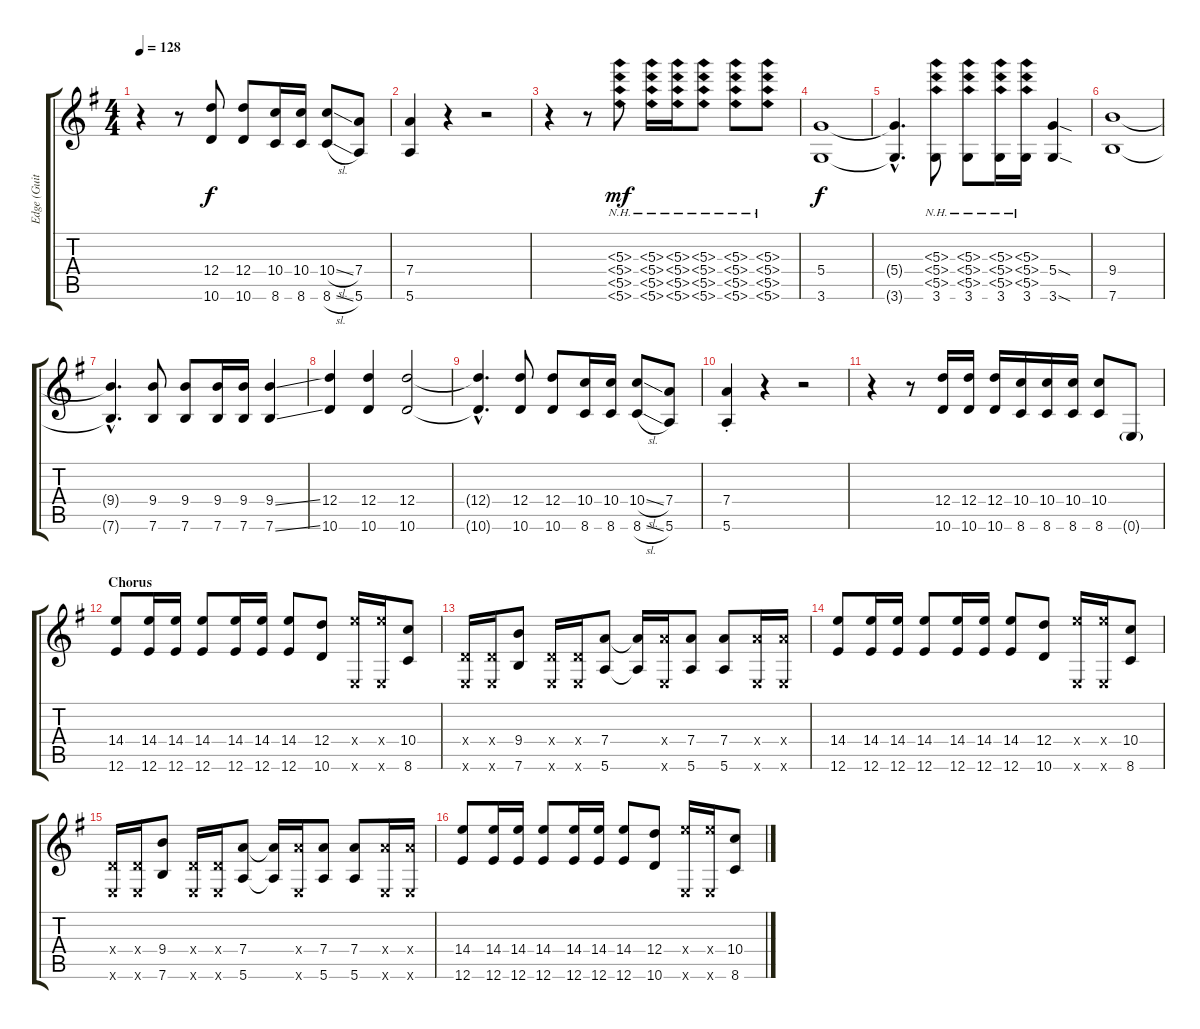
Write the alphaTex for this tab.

\track ("Edge (Guitar1)" "Edge (Guit") {instrument distortionguitar}
\staff {score tabs}
\tuning (E4 B3 G3 D3 A2 E2) {hide}
\ts (4 4)
\tempo 128
\clef g2
\ks g
r.4{dy f} r.8 (12.4 10.6).8 (12.4 10.6).8 (10.4 8.6).16 (10.4 8.6).16 (10.4{sl} 8.6{sl}).8 (7.4 5.6).8 |
(7.4 5.6).4 r.4 r.2 |
r.4 r.8 (5.3{nh} 5.4{nh} 5.5{nh} 5.6{nh}).8{dy mf} (5.3{nh} 5.4{nh} 5.5{nh} 5.6{nh}).16 (5.3{nh} 5.4{nh} 5.5{nh} 5.6{nh}).16 (5.3{nh} 5.4{nh} 5.5{nh} 5.6{nh}).8 (5.3{nh} 5.4{nh} 5.5{nh} 5.6{nh}).8 (5.3{nh} 5.4{nh} 5.5{nh} 5.6{nh}).8 |
(5.4 3.6).1{dy f} |
(5.4{hac t} 3.6{hac t}).4{d} (5.3{nh} 5.4{nh} 5.5{nh} 3.6).8 (5.3{nh} 5.4{nh} 5.5{nh} 3.6).8 (5.3{nh} 5.4{nh} 5.5{nh} 3.6).16 (5.3{nh} 5.4{nh} 5.5{nh} 3.6).16 (5.4{sod} 3.6{sod}).4 |
(9.4 7.6).1 |
(9.4{hac t} 7.6{hac t}).4{d} (9.4 7.6).8 (9.4 7.6).8 (9.4 7.6).16 (9.4 7.6).16 (9.4{ss} 7.6{ss}).4 |
(12.4 10.6).4 (12.4 10.6).4 (12.4 10.6).2 |
(12.4{hac t} 10.6{hac t}).4{d} (12.4 10.6).8 (12.4 10.6).8 (10.4 8.6).16 (10.4 8.6).16 (10.4{sl} 8.6{sl}).8 (7.4 5.6).8 |
(7.4{st} 5.6).4 r.4 r.2 |
r.4 r.8 (12.4 10.6).16 (12.4 10.6).16 (12.4 10.6).16 (10.4 8.6).16 (10.4 8.6).16 (10.4 8.6).16 (10.4 8.6).8 0.6{g}.8 |
\section ("" "Chorus")
(14.4 12.6).8{volume 13} (14.4 12.6).16 (14.4 12.6).16 (14.4 12.6).8 (14.4 12.6).16 (14.4 12.6).16 (14.4 12.6).8 (12.4 10.6).8 (14.4{x} 0.6{x}).16 (14.4{x} 0.6{x}).16 (10.4 8.6).8 |
(0.4{x} 0.6{x}).16 (0.4{x} 0.6{x}).16 (9.4 7.6).8 (0.4{x} 0.6{x}).16 (0.4{x} 0.6{x}).16 (7.4 5.6).8 (7.4{t} 5.6{t}).16 (7.4{x} 0.6{x}).16 (7.4 5.6).8 (7.4 5.6).8 (7.4{x} 0.6{x}).16 (7.4{x} 0.6{x}).16 |
(14.4 12.6).8 (14.4 12.6).16 (14.4 12.6).16 (14.4 12.6).8 (14.4 12.6).16 (14.4 12.6).16 (14.4 12.6).8 (12.4 10.6).8 (14.4{x} 0.6{x}).16 (14.4{x} 0.6{x}).16 (10.4 8.6).8 |
(0.4{x} 0.6{x}).16 (0.4{x} 0.6{x}).16 (9.4 7.6).8 (0.4{x} 0.6{x}).16 (0.4{x} 0.6{x}).16 (7.4 5.6).8 (7.4{t} 5.6{t}).16 (7.4{x} 0.6{x}).16 (7.4 5.6).8 (7.4 5.6).8 (7.4{x} 0.6{x}).16 (7.4{x} 0.6{x}).16 |
(14.4 12.6).8 (14.4 12.6).16 (14.4 12.6).16 (14.4 12.6).8 (14.4 12.6).16 (14.4 12.6).16 (14.4 12.6).8 (12.4 10.6).8 (14.4{x} 0.6{x}).16 (14.4{x} 0.6{x}).16 (10.4 8.6).8
